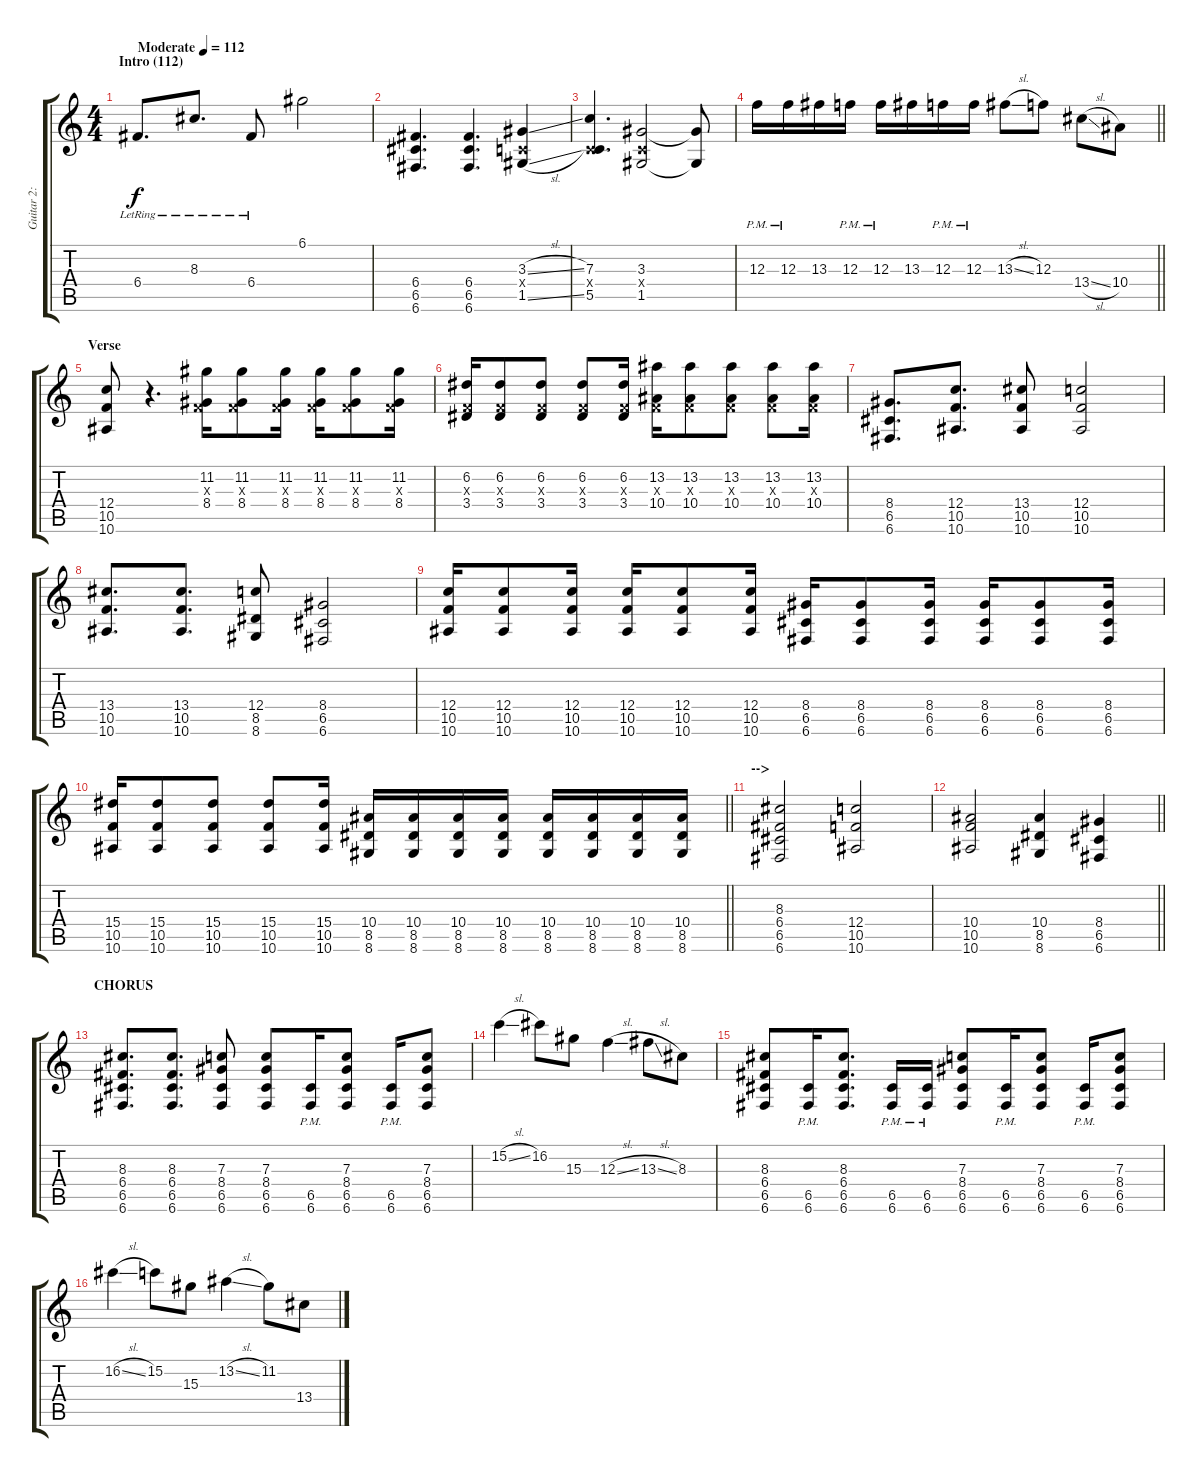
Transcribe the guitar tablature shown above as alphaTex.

\track ("Guitar 2: Damon" "Guitar 2: ") {instrument distortionguitar}
\staff {score tabs}
\tuning (D4 A3 F3 C3 G2 C2) {hide}
\ts (4 4)
\section ("" "Intro (112)")
\tempo (112 "Moderate")
\clef g2
\ks c
6.4{lr}.8{d dy f volume 10 instrument distortionguitar} 8.3{lr}.8{d} 6.4{lr}.8 6.1.2{volume 15} |
(6.4 6.5 6.6).4{d} (6.4 6.5 6.6).4{d} (3.3{sl} 0.4{x} 1.5{sl}).4 |
(7.3 0.4{x} 5.5).4{d} (3.3 0.4{x} 1.5).2 (3.3{t} 1.5{t}).8 |
\barLineRight lightlight
12.3{pm}.16 12.3{pm}.16 13.3.16 12.3{pm}.16 12.3{pm}.16 13.3.16 12.3{pm}.16 12.3{pm}.16 13.3{sl}.8 12.3.8 13.4{sl}.8 10.4.8 |
\section ("" "Verse")
(12.4 10.5 10.6).8 r.4{d} (11.2 0.3{x} 8.4).16 (11.2 0.3{x} 8.4).8 (11.2 0.3{x} 8.4).16 (11.2 0.3{x} 8.4).16 (11.2 0.3{x} 8.4).8 (11.2 0.3{x} 8.4).16 |
(6.2 0.3{x} 3.4).16 (6.2 0.3{x} 3.4).8 (6.2 0.3{x} 3.4).8 (6.2 0.3{x} 3.4).8 (6.2 0.3{x} 3.4).16 (13.2 0.3{x} 10.4).16 (13.2 0.3{x} 10.4).8 (13.2 0.3{x} 10.4).8 (13.2 0.3{x} 10.4).8 (13.2 0.3{x} 10.4).16 |
(8.4 6.5 6.6).8{d} (12.4 10.5 10.6).8{d} (13.4 10.5 10.6).8 (12.4 10.5 10.6).2 |
(13.4 10.5 10.6).8{d} (13.4 10.5 10.6).8{d} (12.4 8.5 8.6).8 (8.4 6.5 6.6).2 |
(12.4 10.5 10.6).16 (12.4 10.5 10.6).8 (12.4 10.5 10.6).16 (12.4 10.5 10.6).16 (12.4 10.5 10.6).8 (12.4 10.5 10.6).16 (8.4 6.5 6.6).16 (8.4 6.5 6.6).8 (8.4 6.5 6.6).16 (8.4 6.5 6.6).16 (8.4 6.5 6.6).8 (8.4 6.5 6.6).16 |
\barLineRight lightlight
(15.4 10.5 10.6).16 (15.4 10.5 10.6).8 (15.4 10.5 10.6).8 (15.4 10.5 10.6).8 (15.4 10.5 10.6).16 (10.4 8.5 8.6).16 (10.4 8.5 8.6).16 (10.4 8.5 8.6).16 (10.4 8.5 8.6).16 (10.4 8.5 8.6).16 (10.4 8.5 8.6).16 (10.4 8.5 8.6).16 (10.4 8.5 8.6).16 |
\section ("" "-->")
(8.3 6.4 6.5 6.6).2 (12.4 10.5 10.6).2 |
\barLineRight lightlight
(10.4 10.5 10.6).2 (10.4 8.5 8.6).4 (8.4 6.5 6.6).4 |
\section ("" "CHORUS")
(8.3 6.4 6.5 6.6).8{d} (8.3 6.4 6.5 6.6).8{d} (7.3 8.4 6.5 6.6).8 (7.3 8.4 6.5 6.6).8 (6.5{pm} 6.6).16 (7.3 8.4 6.5 6.6).8 (6.5{pm} 6.6).16 (7.3 8.4 6.5 6.6).8 |
15.2{sl}.4 16.2.8 15.3.8 12.3{sl}.4 13.3{sl}.8 8.3.8 |
(8.3 6.4 6.5 6.6).8 (6.5{pm} 6.6).16 (8.3 6.4 6.5 6.6).8{d} (6.5{pm} 6.6).16 (6.5{pm} 6.6).16 (7.3 8.4 6.5 6.6).8 (6.5{pm} 6.6).16 (7.3 8.4 6.5 6.6).8 (6.5{pm} 6.6).16 (7.3 8.4 6.5 6.6).8 |
16.2{sl}.4 15.2.8 15.3.8 13.2{sl}.4 11.2.8 13.4.8
